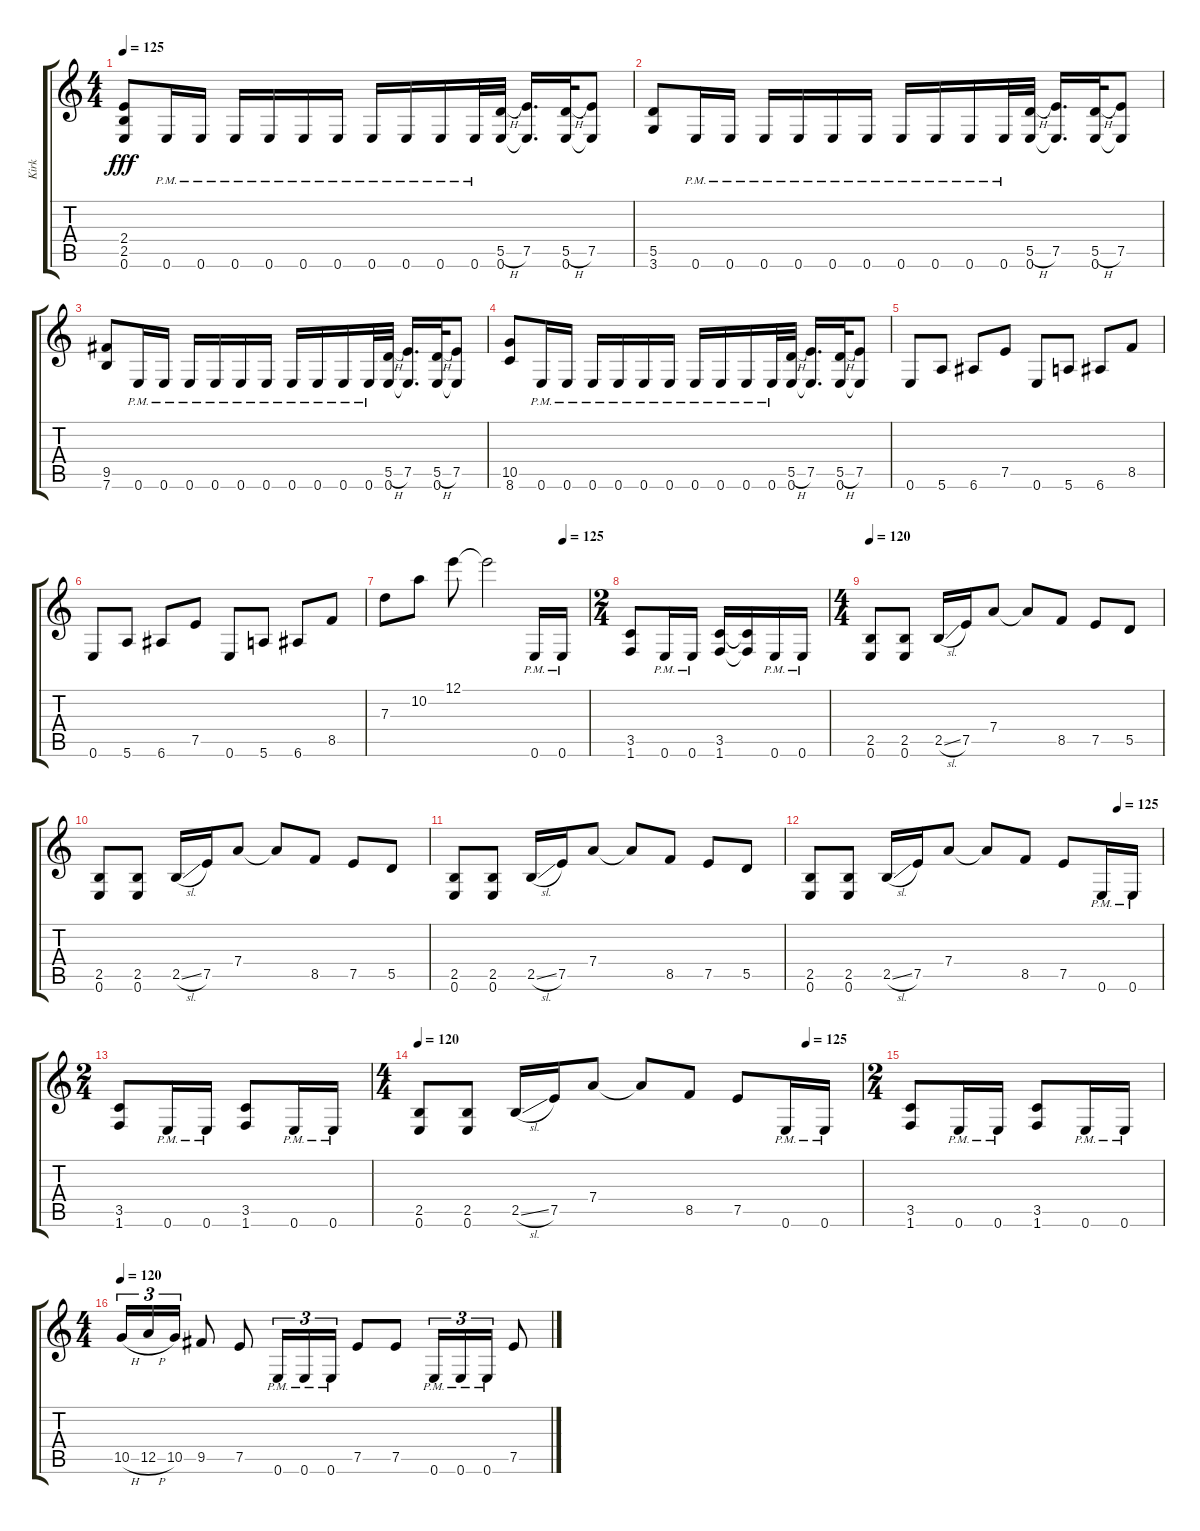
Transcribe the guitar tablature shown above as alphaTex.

\track ("Kirk" "Kirk") {instrument distortionguitar}
\staff {score tabs}
\tuning (E4 B3 G3 D3 A2 E2) {hide}
\ts (4 4)
\tempo 125
\clef g2
\ks c
(2.4 2.5 0.6).8{dy fff} 0.6{pm}.16 0.6{pm}.16 0.6{pm}.16 0.6{pm}.16 0.6{pm}.16 0.6{pm}.16 0.6{pm}.16 0.6{pm}.16 0.6{pm}.16 0.6{pm}.32 (5.5{h} 0.6).32 (7.5 0.6{t}).16{d} (5.5{h} 0.6).32 (7.5 0.6{t}).8 |
(5.5 3.6).8 0.6{pm}.16 0.6{pm}.16 0.6{pm}.16 0.6{pm}.16 0.6{pm}.16 0.6{pm}.16 0.6{pm}.16 0.6{pm}.16 0.6{pm}.16 0.6{pm}.32 (5.5{h} 0.6).32 (7.5 0.6{t}).16{d} (5.5{h} 0.6).32 (7.5 0.6{t}).8 |
(9.5 7.6).8 0.6{pm}.16 0.6{pm}.16 0.6{pm}.16 0.6{pm}.16 0.6{pm}.16 0.6{pm}.16 0.6{pm}.16 0.6{pm}.16 0.6{pm}.16 0.6{pm}.32 (5.5{h} 0.6).32 (7.5 0.6{t}).16{d} (5.5{h} 0.6).32 (7.5 0.6{t}).8 |
(10.5 8.6).8 0.6{pm}.16 0.6{pm}.16 0.6{pm}.16 0.6{pm}.16 0.6{pm}.16 0.6{pm}.16 0.6{pm}.16 0.6{pm}.16 0.6{pm}.16 0.6{pm}.32 (5.5{h} 0.6).32 (7.5 0.6{t}).16{d} (5.5{h} 0.6).32 (7.5 0.6{t}).8 |
0.6.8 5.6.8 6.6.8 7.5.8 0.6.8 5.6.8 6.6.8 8.5.8 |
0.6.8 5.6.8 6.6.8 7.5.8 0.6.8 5.6.8 6.6.8 8.5.8 |
\tempo (125 0.875)
7.3.8 10.2.8 12.1.8 12.1{t}.2 0.6{pm}.16 0.6{pm}.16 |
\ts (2 4)
(3.5 1.6).8 0.6{pm}.16 0.6{pm}.16 (3.5 1.6).16 (3.5{t} 1.6{t}).16 0.6{pm}.16 0.6{pm}.16 |
\ts (4 4)
\tempo 120
(2.5 0.6).8 (2.5 0.6).8 2.5{sl}.16 7.5.16 7.4.8 7.4{t}.8 8.5.8 7.5.8 5.5.8 |
(2.5 0.6).8 (2.5 0.6).8 2.5{sl}.16 7.5.16 7.4.8 7.4{t}.8 8.5.8 7.5.8 5.5.8 |
(2.5 0.6).8 (2.5 0.6).8 2.5{sl}.16 7.5.16 7.4.8 7.4{t}.8 8.5.8 7.5.8 5.5.8 |
\tempo (125 0.875)
(2.5 0.6).8 (2.5 0.6).8 2.5{sl}.16 7.5.16 7.4.8 7.4{t}.8 8.5.8 7.5.8 0.6{pm}.16 0.6{pm}.16 |
\ts (2 4)
(3.5 1.6).8 0.6{pm}.16 0.6{pm}.16 (3.5 1.6).8 0.6{pm}.16 0.6{pm}.16 |
\ts (4 4)
\tempo 120
\tempo (125 0.875)
(2.5 0.6).8 (2.5 0.6).8 2.5{sl}.16 7.5.16 7.4.8 7.4{t}.8 8.5.8 7.5.8 0.6{pm}.16 0.6{pm}.16 |
\ts (2 4)
(3.5 1.6).8 0.6{pm}.16 0.6{pm}.16 (3.5 1.6).8 0.6{pm}.16 0.6{pm}.16 |
\ts (4 4)
\tempo 120
10.5{h}.16{tu (3 2)} 12.5{h}.16{tu (3 2)} 10.5.16{tu (3 2)} 9.5.8 7.5.8 0.6{pm}.16{tu (3 2)} 0.6{pm}.16{tu (3 2)} 0.6{pm}.16{tu (3 2)} 7.5.8 7.5.8 0.6{pm}.16{tu (3 2)} 0.6{pm}.16{tu (3 2)} 0.6{pm}.16{tu (3 2)} 7.5.8
